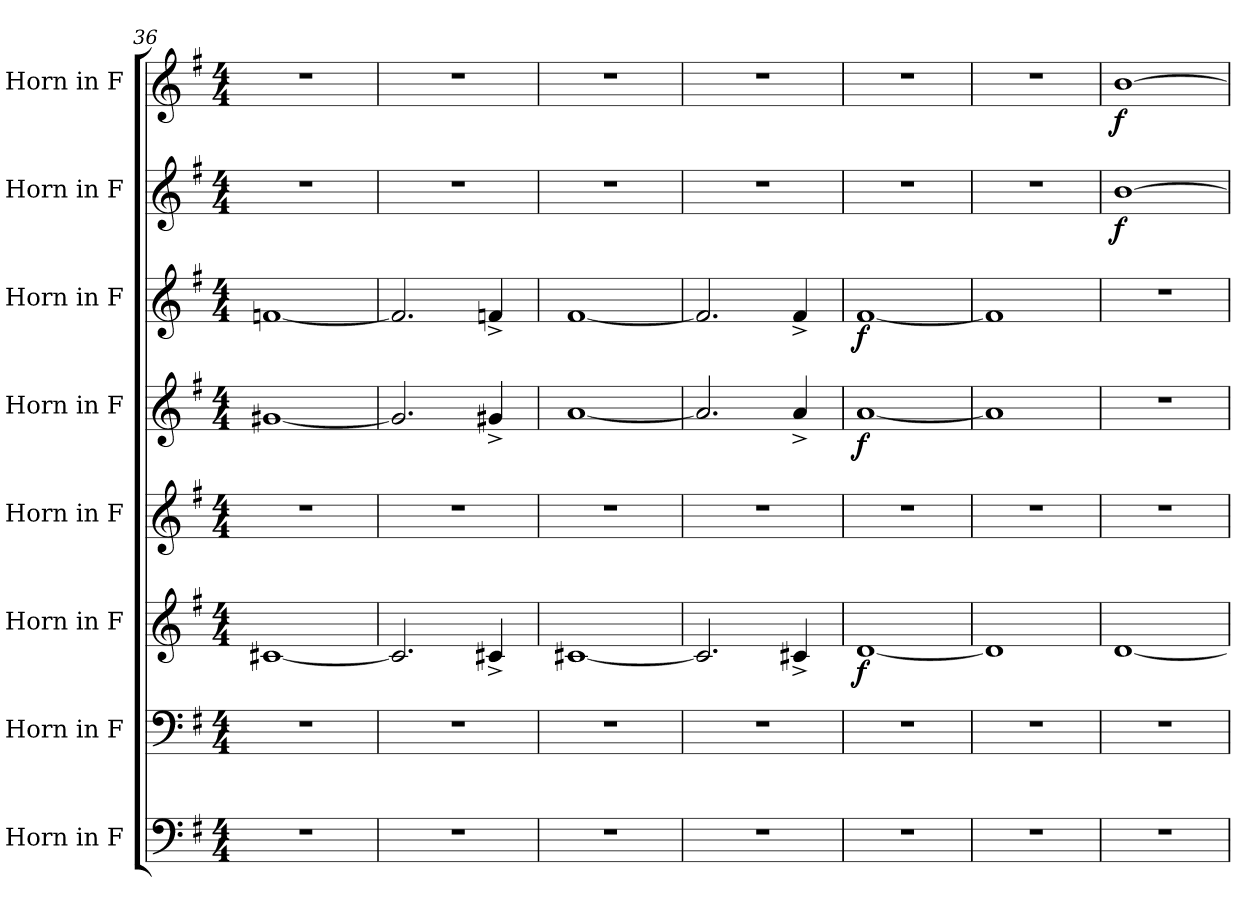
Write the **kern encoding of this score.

**kern	**kern	**kern	**dynam	**kern	**kern	**dynam	**kern	**dynam	**kern	**dynam	**kern	**dynam
*part8	*part7	*part6	*part6	*part5	*part4	*part4	*part3	*part3	*part2	*part2	*part1	*part1
*staff8	*staff7	*staff6	*staff6	*staff5	*staff4	*staff4	*staff3	*staff3	*staff2	*staff2	*staff1	*staff1
*I"Horn in F	*I"Horn in F	*I"Horn in F	*	*I"Horn in F	*I"Horn in F	*	*I"Horn in F	*	*I"Horn in F	*	*I"Horn in F	*
*clefF4	*clefF4	*clefG2	*	*clefG2	*clefG2	*	*clefG2	*	*clefG2	*	*clefG2	*
*ITrd4c7	*ITrd4c7	*ITrd4c7	*	*ITrd4c7	*ITrd4c7	*	*ITrd4c7	*	*ITrd4c7	*	*ITrd4c7	*
*k[]	*k[]	*k[]	*	*k[]	*k[]	*	*k[]	*	*k[]	*	*k[]	*
*M4/4	*M4/4	*M4/4	*	*M4/4	*M4/4	*	*M4/4	*	*M4/4	*	*M4/4	*
=36	=36	=36	=36	=36	=36	=36	=36	=36	=36	=36	=36	=36
1r	1r	[1F#X	.	1r	[1c#X	.	[1B-X	.	1r	.	1r	.
=37	=37	=37	=37	=37	=37	=37	=37	=37	=37	=37	=37	=37
1r	1r	2.F#/]	.	1r	2.c#/]	.	2.B-/]	.	1r	.	1r	.
.	.	4F#X^/	.	.	4c#X^/	.	4B-X^/	.	.	.	.	.
!!LO:PB:g=z
=38	=38	=38	=38	=38	=38	=38	=38	=38	=38	=38	=38	=38
1r	1r	[1F#X	.	1r	[1d	.	[1B	.	1r	.	1r	.
=39	=39	=39	=39	=39	=39	=39	=39	=39	=39	=39	=39	=39
1r	1r	2.F#/]	.	1r	2.d/]	.	2.B/]	.	1r	.	1r	.
.	.	4F#X^/	.	.	4d^/	.	4B^/	.	.	.	.	.
=40	=40	=40	=40	=40	=40	=40	=40	=40	=40	=40	=40	=40
!	!	!	!LO:DY:b	!	!	!LO:DY:b	!	!LO:DY:b	!	!	!	!
1r	1r	[1G	f	1r	[1d	f	[1B	f	1r	.	1r	.
=41	=41	=41	=41	=41	=41	=41	=41	=41	=41	=41	=41	=41
1r	1r	1G]	.	1r	1d]	.	1B]	.	1r	.	1r	.
=42	=42	=42	=42	=42	=42	=42	=42	=42	=42	=42	=42	=42
!	!	!	!	!	!	!	!	!	!	!LO:DY:b	!	!LO:DY:b
1r	1r	[1G	.	1r	1r	.	1r	.	[1e	f	[1e	f
=	=	=	=	=	=	=	=	=	=	=	=	=
*-	*-	*-	*-	*-	*-	*-	*-	*-	*-	*-	*-	*-
